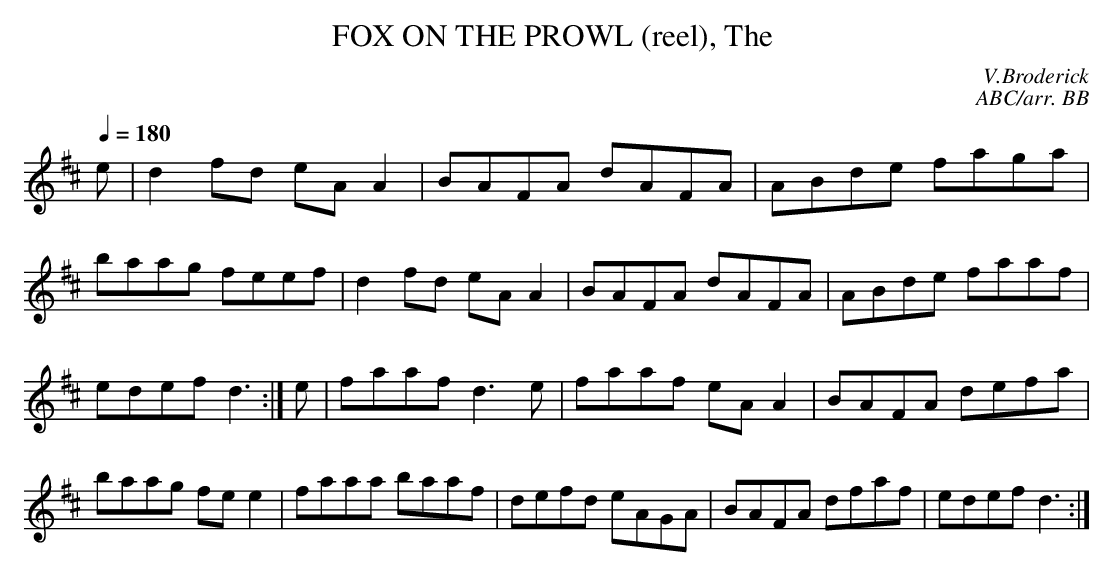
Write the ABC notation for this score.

X:1
T:FOX ON THE PROWL (reel), The \
C:V.Broderick\
C:ABC/arr. BB\
Q:1/4=180\
M:4/4\
L:1/8\
K:D\
e|d2fd eAA2|BAFA dAFA|ABde faga|baag feef|\
d2fd eAA2|BAFA dAFA|ABde faaf|edef d3:|\
e|faaf d3e|faaf eAA2|BAFA defa|baag fee2|\
faaa baaf|defd eAGA|BAFA dfaf|edef d3:|\
\
\
